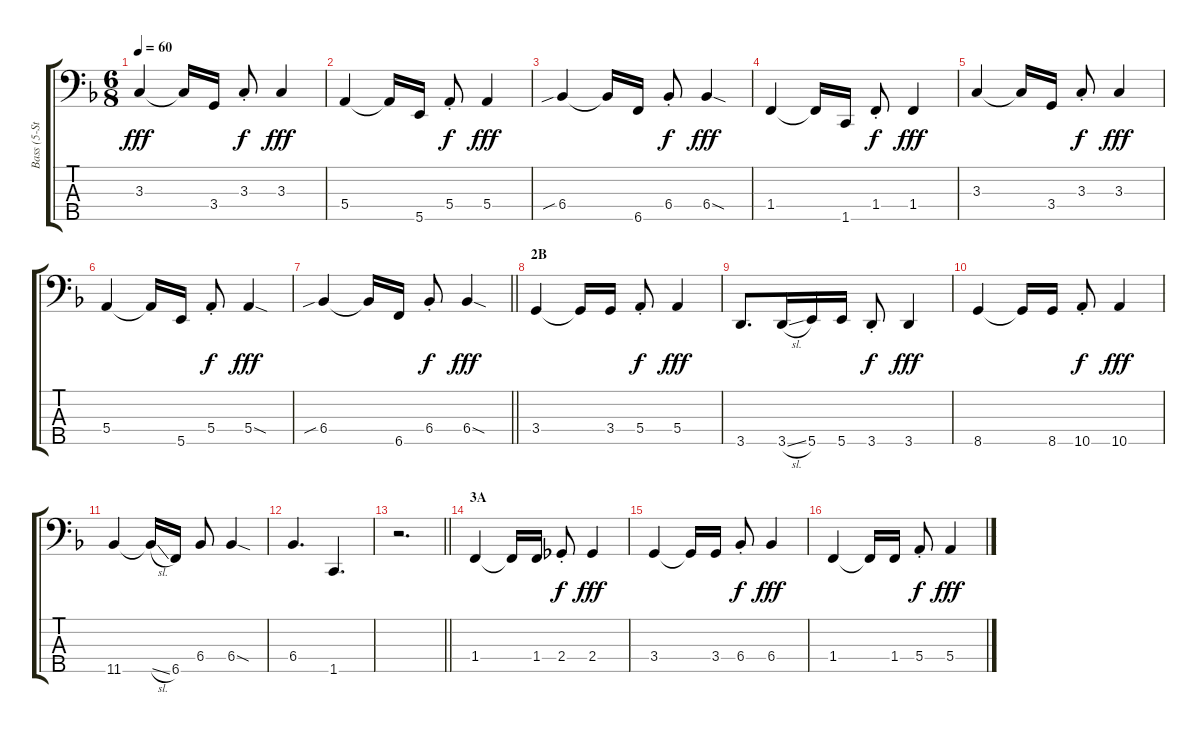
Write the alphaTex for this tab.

\track ("Bass (5-Strings)" "Bass (5-St") {instrument electricbassfinger}
\staff {score tabs}
\tuning (G2 D2 A1 E1 B0) {hide}
\ts (6 8)
\tempo 60
\clef f4
\ks f
3.3.4{dy fff} 3.3{t}.16 3.4.16 3.3{st}.8{dy f} 3.3.4{dy fff} |
5.4.4 5.4{t}.16 5.5.16 5.4{st}.8{dy f} 5.4.4{dy fff} |
6.4{sib}.4 6.4{t}.16 6.5.16 6.4{st}.8{dy f} 6.4{sod}.4{dy fff} |
1.4.4 1.4{t}.16 1.5.16 1.4{st}.8{dy f} 1.4.4{dy fff} |
3.3.4 3.3{t}.16 3.4.16 3.3{st}.8{dy f} 3.3.4{dy fff} |
5.4.4 5.4{t}.16 5.5.16 5.4{st}.8{dy f} 5.4{sod}.4{dy fff} |
\barLineRight lightlight
6.4{sib}.4 6.4{t}.16 6.5.16 6.4{st}.8{dy f} 6.4{sod}.4{dy fff} |
\section ("" "2B")
3.4.4 3.4{t}.16 3.4.16 5.4{st}.8{dy f} 5.4.4{dy fff} |
3.5.8{d} 3.5{sl}.16 5.5.16 5.5.16 3.5{st}.8{dy f} 3.5.4{dy fff} |
8.5.4 8.5{t}.16 8.5.16 10.5{st}.8{dy f} 10.5.4{dy fff} |
11.5.4 11.5{sl t}.16 6.5.16 6.4.8 6.4{sod}.4 |
6.4.4{d} 1.5.4{d} |
\barLineRight lightlight
r.2{d} |
\section ("" "3A")
1.4.4 1.4{t}.16 1.4.16 2.4{st}.8{dy f} 2.4.4{dy fff} |
3.4.4 3.4{t}.16 3.4.16 6.4{st}.8{dy f} 6.4.4{dy fff} |
1.4.4 1.4{t}.16 1.4.16 5.4{st}.8{dy f} 5.4.4{dy fff}
